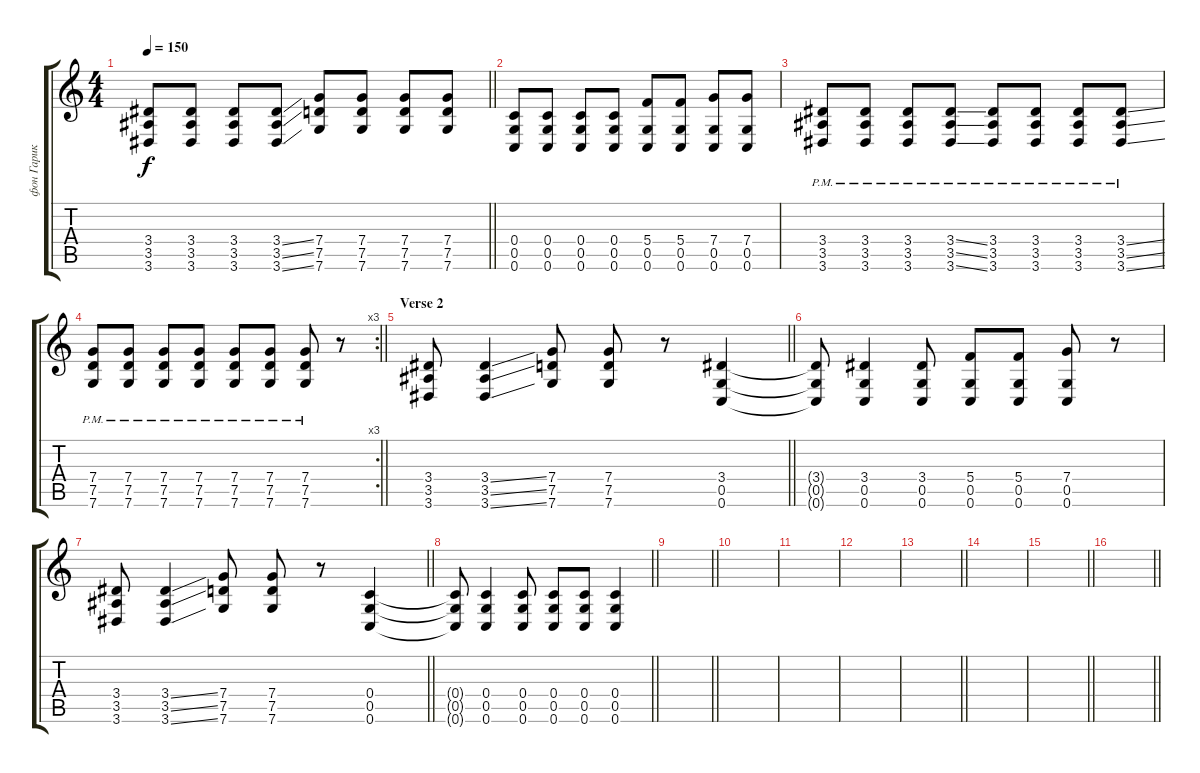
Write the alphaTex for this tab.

\track ("фон Гарик" "фон Гарик") {instrument electricguitarclean}
\staff {score tabs}
\tuning (D4 A3 F3 C3 G2 C2) {hide}
\ts (4 4)
\tempo 150
\clef g2
\barLineRight lightlight
\ks c
(3.4 3.5 3.6).8{dy f} (3.4 3.5 3.6).8 (3.4 3.5 3.6).8 (3.4{ss} 3.5{ss} 3.6{ss}).8 (7.4 7.5 7.6).8 (7.4 7.5 7.6).8 (7.4 7.5 7.6).8 (7.4 7.5 7.6).8 |
(0.4 0.5 0.6).8 (0.4 0.5 0.6).8 (0.4 0.5 0.6).8 (0.4 0.5 0.6).8 (5.4 0.5 0.6).8 (5.4 0.5 0.6).8 (7.4 0.5 0.6).8 (7.4 0.5 0.6).8 |
(3.4{pm} 3.5{pm} 3.6).8 (3.4{pm} 3.5{pm} 3.6).8 (3.4{pm} 3.5{pm} 3.6).8 (3.4{ss pm} 3.5{ss pm} 3.6{ss}).8 (3.4{pm} 3.5{pm} 3.6).8 (3.4{pm} 3.5{pm} 3.6).8 (3.4{pm} 3.5{pm} 3.6).8 (3.4{ss pm} 3.5{ss pm} 3.6{ss}).8 |
\rc 3
\barLineRight lightlight
(7.4{pm} 7.5{pm} 7.6).8 (7.4{pm} 7.5{pm} 7.6).8 (7.4{pm} 7.5{pm} 7.6).8 (7.4{pm} 7.5{pm} 7.6).8 (7.4{pm} 7.5{pm} 7.6).8 (7.4{pm} 7.5{pm} 7.6).8 (7.4{pm} 7.5{pm} 7.6).8 r.8{instrument electricguitarclean} |
\section ("" "Verse 2")
\barLineRight lightlight
(3.4 3.5 3.6).8 (3.4{ss} 3.5{ss} 3.6{ss}).4 (7.4 7.5 7.6).8 (7.4 7.5 7.6).8 r.8 (3.4 0.5 0.6).4 |
(3.4{t} 0.5{t} 0.6{t}).8 (3.4 0.5 0.6).4 (3.4 0.5 0.6).8 (5.4 0.5 0.6).8 (5.4 0.5 0.6).8 (7.4 0.5 0.6).8 r.8 |
\barLineRight lightlight
(3.4 3.5 3.6).8 (3.4{ss} 3.5{ss} 3.6{ss}).4 (7.4 7.5 7.6).8 (7.4 7.5 7.6).8 r.8 (0.4 0.5 0.6).4 |
\barLineRight lightlight
(0.4{t} 0.5{t} 0.6{t}).8 (0.4 0.5 0.6).4 (0.4 0.5 0.6).8 (0.4 0.5 0.6).8 (0.4 0.5 0.6).8 (0.4 0.5 0.6).4 |
\barLineRight lightlight
|
|
|
|
\barLineRight lightlight
|
|
\barLineRight lightlight
|
\barLineRight lightlight
